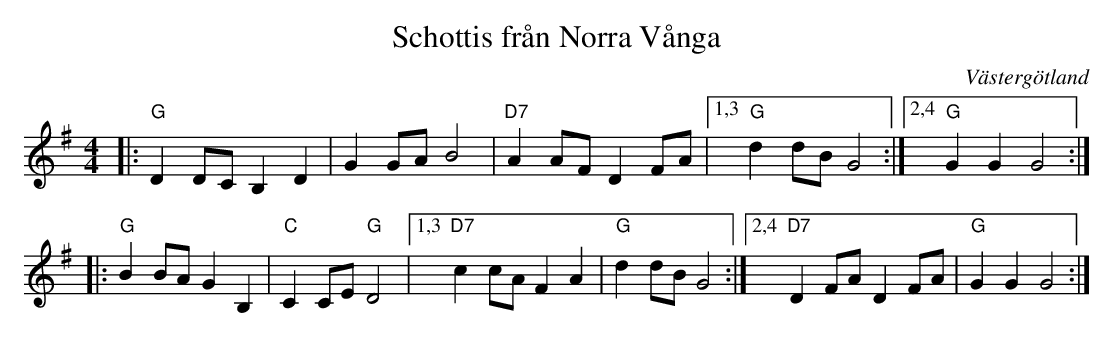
X:1
T: Schottis fr\aan Norra V\aanga
O: V\"asterg\"otland
M: 4/4
L: 1/8
K: G
|: "G"D2 DC B,2 D2 | G2 GA B4 \
| "D7"A2 AF D2 FA |1,3 "G"d2 dB G4 :|2,4 "G"G2 G2 G4 :|
|: "G"B2 BA G2 B,2 | "C"C2 CE "G"D4 \
|1,3 "D7"c2 cA F2 A2 | "G"d2 dB G4 \
:|2,4 "D7"D2 FA D2 FA | "G"G2 G2 G4 :|
